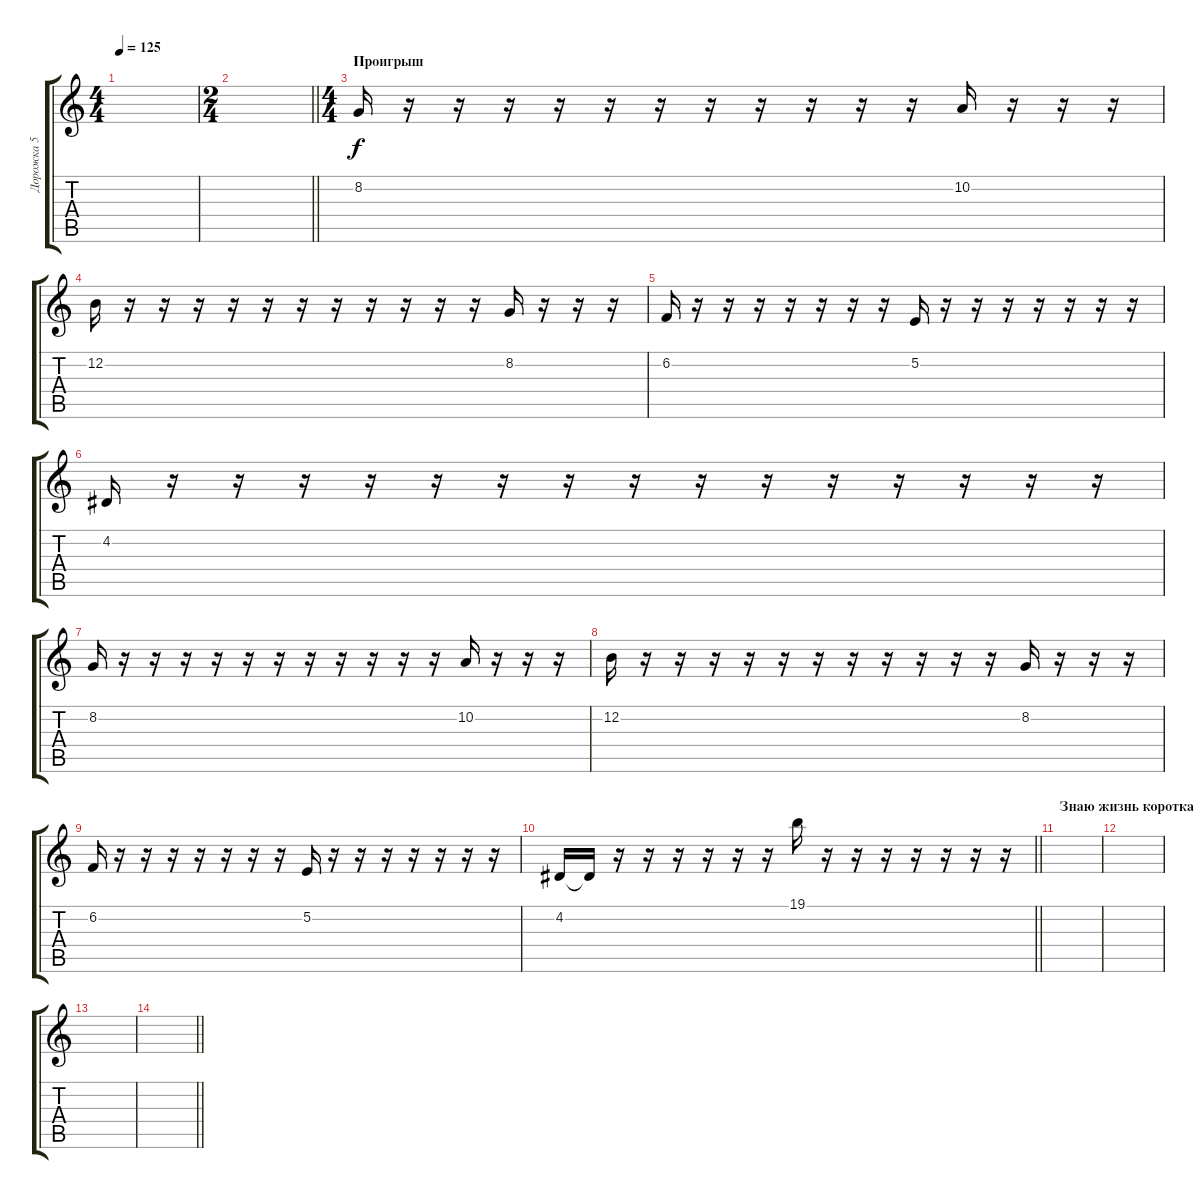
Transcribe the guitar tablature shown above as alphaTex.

\track ("Дорожка 5" "Дорожка 5") {instrument vibraphone}
\staff {score tabs}
\tuning (E4 B3 G3 D3 A2 E2) {hide}
\ts (4 4)
\tempo 125
\clef g2
\ks c
|
\ts (2 4)
\barLineRight lightlight
|
\ts (4 4)
\section ("" "Проигрыш")
8.2.16 r.16 r.16 r.16 r.16 r.16 r.16 r.16 r.16 r.16 r.16 r.16 10.2.16 r.16 r.16 r.16 |
12.2.16 r.16 r.16 r.16 r.16 r.16 r.16 r.16 r.16 r.16 r.16 r.16 8.2.16 r.16 r.16 r.16 |
6.2.16 r.16 r.16 r.16 r.16 r.16 r.16 r.16 5.2.16 r.16 r.16 r.16 r.16 r.16 r.16 r.16 |
4.2.16 r.16 r.16 r.16 r.16 r.16 r.16 r.16 r.16 r.16 r.16 r.16 r.16 r.16 r.16 r.16 |
8.2.16 r.16 r.16 r.16 r.16 r.16 r.16 r.16 r.16 r.16 r.16 r.16 10.2.16 r.16 r.16 r.16 |
12.2.16 r.16 r.16 r.16 r.16 r.16 r.16 r.16 r.16 r.16 r.16 r.16 8.2.16 r.16 r.16 r.16 |
6.2.16 r.16 r.16 r.16 r.16 r.16 r.16 r.16 5.2.16 r.16 r.16 r.16 r.16 r.16 r.16 r.16 |
\barLineRight lightlight
4.2.16 4.2{t}.16 r.16 r.16 r.16 r.16 r.16 r.16 19.1.16{dy f} r.16 r.16 r.16 r.16 r.16 r.16 r.16 |
\section ("" "Знаю жизнь коротка")
|
|
|
\barLineRight lightlight
